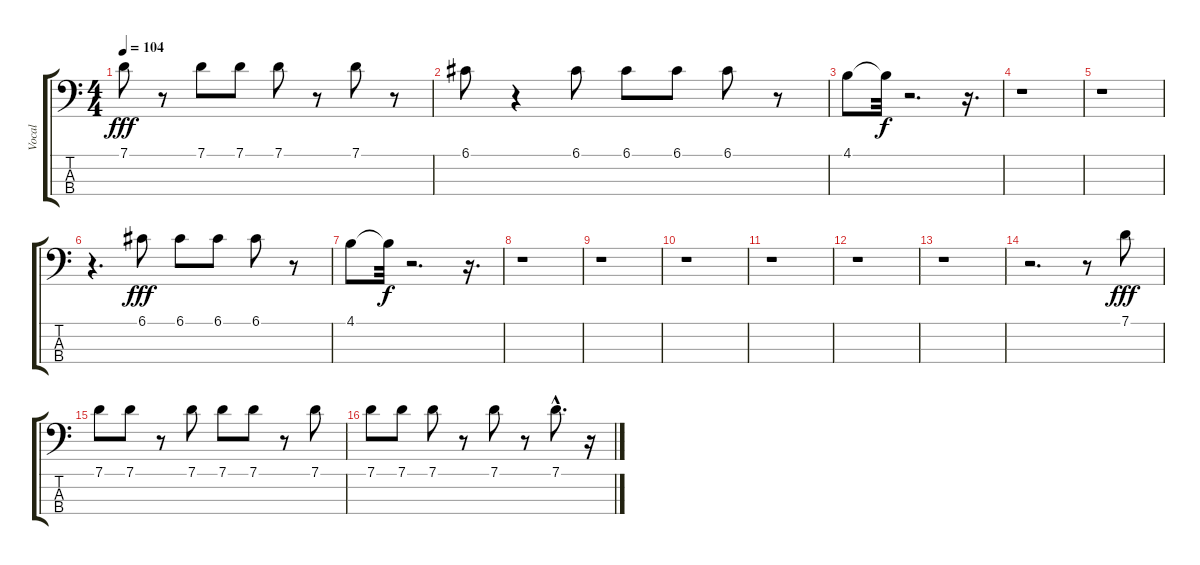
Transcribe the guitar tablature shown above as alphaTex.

\track ("Vocal" "Vocal") {instrument synthbass1}
\staff {score tabs}
\tuning (G2 D2 A1 E1) {hide}
\ts (4 4)
\tempo 104
\clef f4
\ks c
7.1.8{dy fff} r.8 7.1.8 7.1.8 7.1.8 r.8 7.1.8 r.8 |
6.1.8 r.4 6.1.8 6.1.8 6.1.8 6.1.8 r.8 |
4.1.8 4.1{t}.32{dy f} r.2{d} r.16{d} |
r.1 |
r.1 |
r.4{d} 6.1.8{dy fff} 6.1.8 6.1.8 6.1.8 r.8 |
4.1.8 4.1{t}.32{dy f} r.2{d} r.16{d} |
r.1 |
r.1 |
r.1 |
r.1 |
r.1 |
r.1 |
r.2{d} r.8 7.1.8{dy fff} |
7.1.8 7.1.8 r.8 7.1.8 7.1.8 7.1.8 r.8 7.1.8 |
7.1.8 7.1.8 7.1.8 r.8 7.1.8 r.8 7.1{hac}.8{d} r.16
